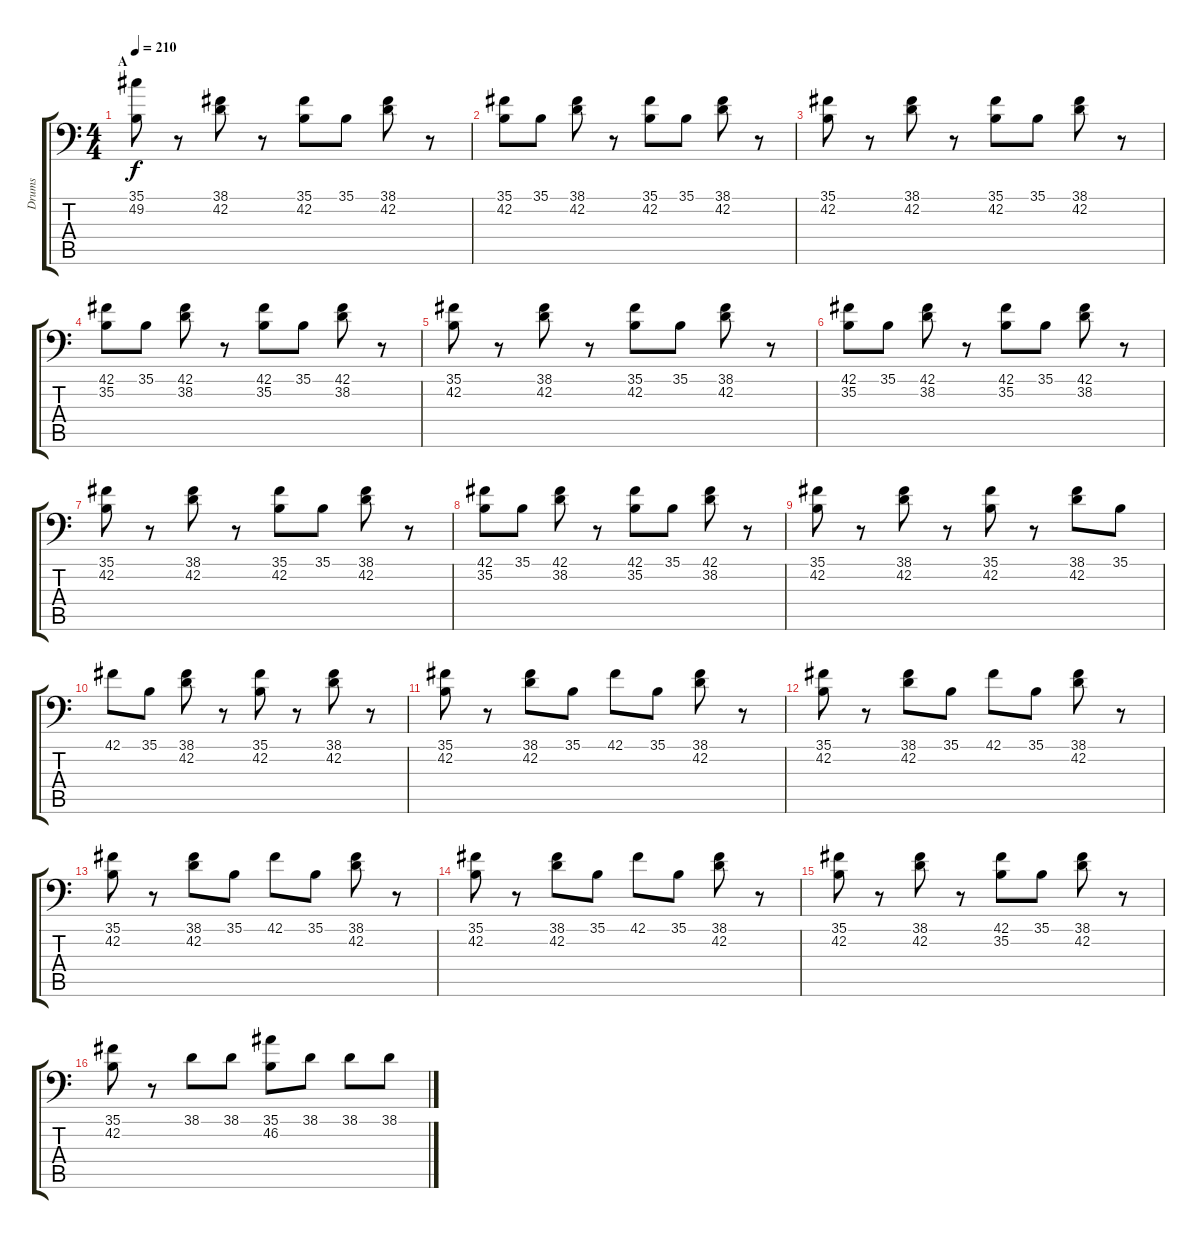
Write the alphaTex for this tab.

\track ("Drums" "Drums") {instrument acousticgrandpiano}
\staff {score tabs}
\tuning (C-1 C-1 C-1 C-1 C-1 C-1) {hide}
\ts (4 4)
\section ("" "A")
\tempo 210
\clef f4
\ks c
(35.1 49.2).8{dy f} r.8 (38.1 42.2).8 r.8 (35.1 42.2).8 35.1.8 (38.1 42.2).8 r.8 |
(35.1 42.2).8 35.1.8 (38.1 42.2).8 r.8 (35.1 42.2).8 35.1.8 (38.1 42.2).8 r.8 |
(35.1 42.2).8 r.8 (38.1 42.2).8 r.8 (35.1 42.2).8 35.1.8 (38.1 42.2).8 r.8 |
(42.1 35.2).8 35.1.8 (42.1 38.2).8 r.8 (42.1 35.2).8 35.1.8 (42.1 38.2).8 r.8 |
(35.1 42.2).8 r.8 (38.1 42.2).8 r.8 (35.1 42.2).8 35.1.8 (38.1 42.2).8 r.8 |
(42.1 35.2).8 35.1.8 (42.1 38.2).8 r.8 (42.1 35.2).8 35.1.8 (42.1 38.2).8 r.8 |
(35.1 42.2).8 r.8 (38.1 42.2).8 r.8 (35.1 42.2).8 35.1.8 (38.1 42.2).8 r.8 |
(42.1 35.2).8 35.1.8 (42.1 38.2).8 r.8 (42.1 35.2).8 35.1.8 (42.1 38.2).8 r.8 |
(35.1 42.2).8 r.8 (38.1 42.2).8 r.8 (35.1 42.2).8 r.8 (38.1 42.2).8 35.1.8 |
42.1.8 35.1.8 (38.1 42.2).8 r.8 (35.1 42.2).8 r.8 (38.1 42.2).8 r.8 |
(35.1 42.2).8 r.8 (38.1 42.2).8 35.1.8 42.1.8 35.1.8 (38.1 42.2).8 r.8 |
(35.1 42.2).8 r.8 (38.1 42.2).8 35.1.8 42.1.8 35.1.8 (38.1 42.2).8 r.8 |
(35.1 42.2).8 r.8 (38.1 42.2).8 35.1.8 42.1.8 35.1.8 (38.1 42.2).8 r.8 |
(35.1 42.2).8 r.8 (38.1 42.2).8 35.1.8 42.1.8 35.1.8 (38.1 42.2).8 r.8 |
(35.1 42.2).8 r.8 (38.1 42.2).8 r.8 (42.1 35.2).8 35.1.8 (38.1 42.2).8 r.8 |
(35.1 42.2).8 r.8 38.1.8 38.1.8 (35.1 46.2).8 38.1.8 38.1.8 38.1.8
